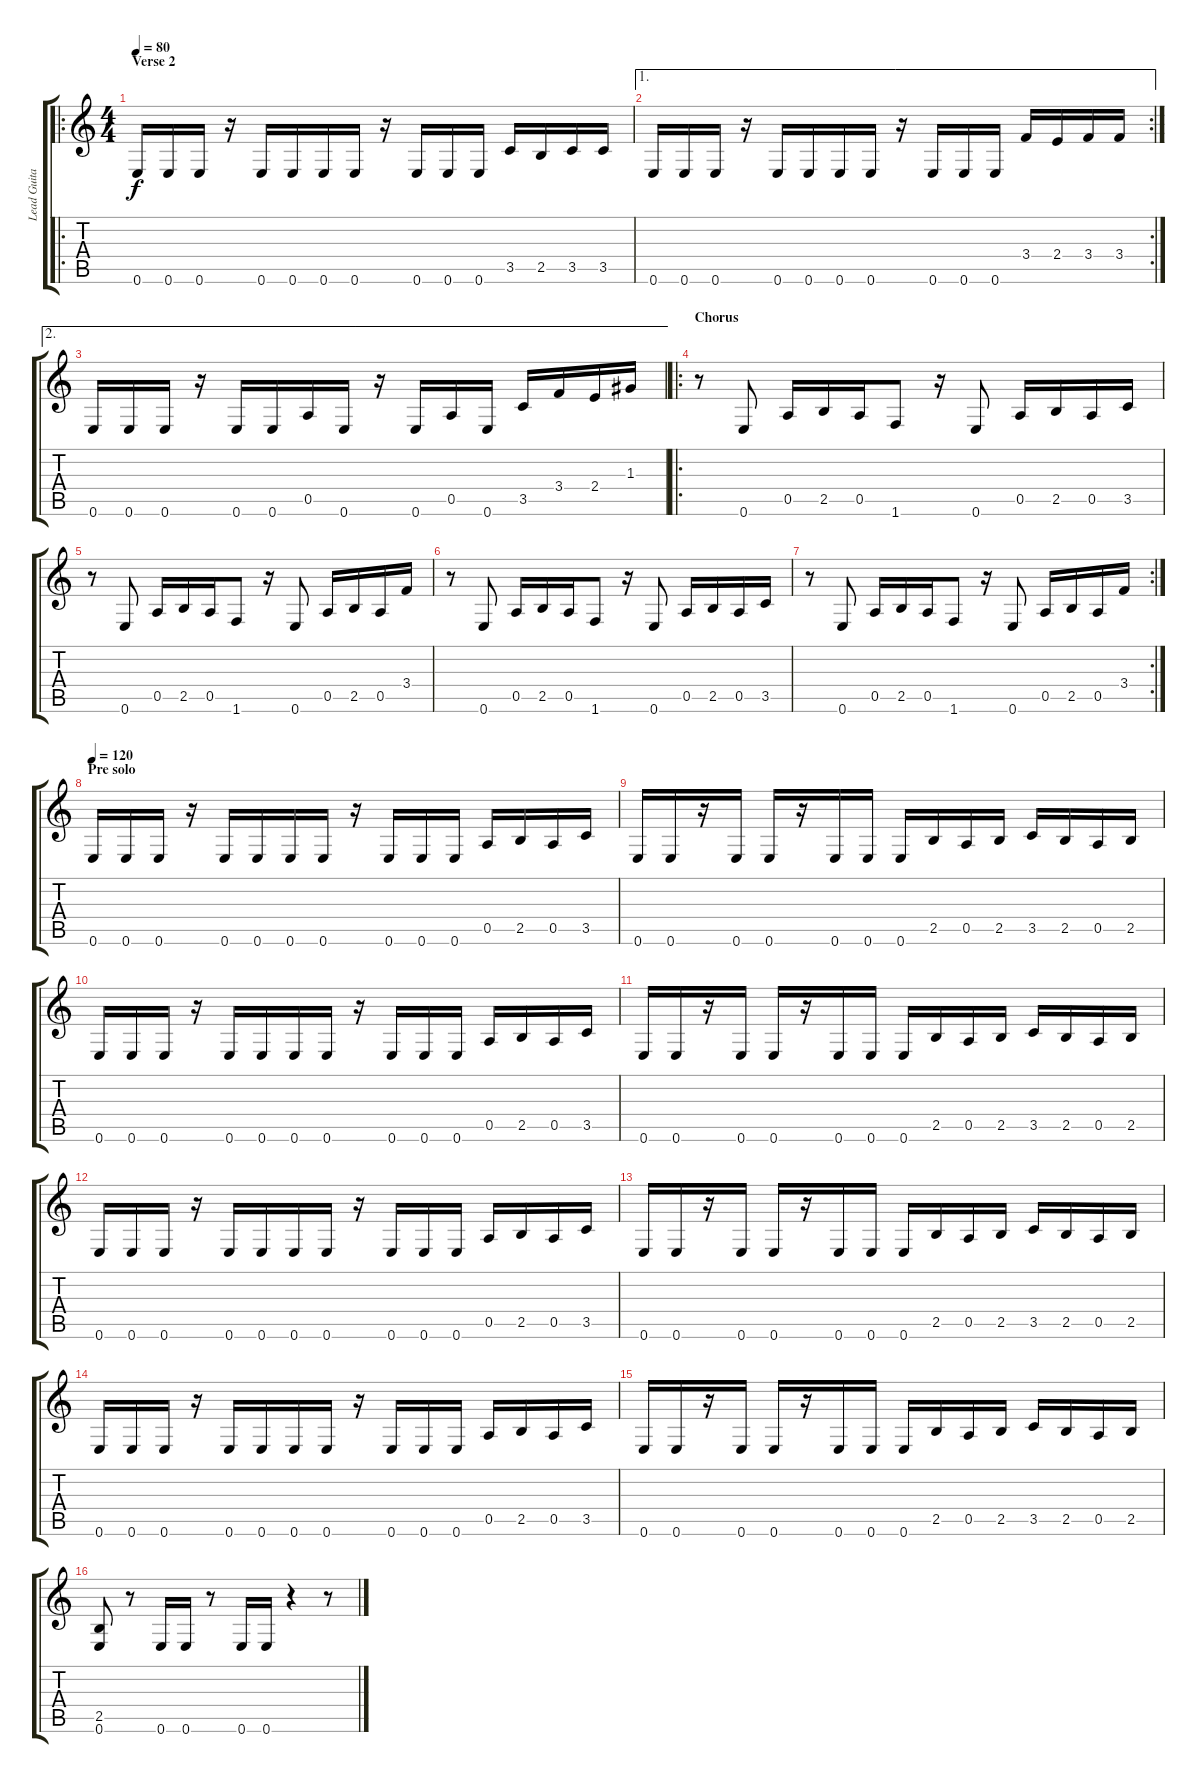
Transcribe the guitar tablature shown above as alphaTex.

\track ("Lead Guitar" "Lead Guita") {instrument distortionguitar}
\staff {score tabs}
\tuning (E4 B3 G3 D3 A2 E2) {hide}
\ro
\ts (4 4)
\section ("" "Verse 2")
\tempo 80
\clef g2
\ks c
0.6.16{dy f volume 14} 0.6.16 0.6.16 r.16 0.6.16 0.6.16 0.6.16 0.6.16 r.16 0.6.16 0.6.16 0.6.16 3.5.16 2.5.16 3.5.16 3.5.16 |
\ae 1
\rc 2
0.6.16 0.6.16 0.6.16 r.16 0.6.16 0.6.16 0.6.16 0.6.16 r.16 0.6.16 0.6.16 0.6.16 3.4.16 2.4.16 3.4.16 3.4.16 |
\ae 2
0.6.16 0.6.16 0.6.16 r.16 0.6.16 0.6.16 0.5.16 0.6.16 r.16 0.6.16 0.5.16 0.6.16 3.5.16 3.4.16 2.4.16 1.3.16 |
\ro
\section ("" "Chorus")
r.8{volume 16} 0.6.8 0.5.16 2.5.16 0.5.16 1.6.8 r.16 0.6.8 0.5.16 2.5.16 0.5.16 3.5.16 |
r.8 0.6.8 0.5.16 2.5.16 0.5.16 1.6.8 r.16 0.6.8 0.5.16 2.5.16 0.5.16 3.4.16 |
r.8 0.6.8 0.5.16 2.5.16 0.5.16 1.6.8 r.16 0.6.8 0.5.16 2.5.16 0.5.16 3.5.16 |
\rc 2
r.8 0.6.8 0.5.16 2.5.16 0.5.16 1.6.8 r.16 0.6.8 0.5.16 2.5.16 0.5.16 3.4.16 |
\section ("" "Pre solo")
\tempo 120
0.6.16 0.6.16 0.6.16 r.16 0.6.16 0.6.16 0.6.16 0.6.16 r.16 0.6.16 0.6.16 0.6.16 0.5.16 2.5.16 0.5.16 3.5.16 |
0.6.16 0.6.16 r.16 0.6.16 0.6.16 r.16 0.6.16 0.6.16 0.6.16 2.5.16 0.5.16 2.5.16 3.5.16 2.5.16 0.5.16 2.5.16 |
0.6.16 0.6.16 0.6.16 r.16 0.6.16 0.6.16 0.6.16 0.6.16 r.16 0.6.16 0.6.16 0.6.16 0.5.16 2.5.16 0.5.16 3.5.16 |
0.6.16 0.6.16 r.16 0.6.16 0.6.16 r.16 0.6.16 0.6.16 0.6.16 2.5.16 0.5.16 2.5.16 3.5.16 2.5.16 0.5.16 2.5.16 |
0.6.16 0.6.16 0.6.16 r.16 0.6.16 0.6.16 0.6.16 0.6.16 r.16 0.6.16 0.6.16 0.6.16 0.5.16 2.5.16 0.5.16 3.5.16 |
0.6.16 0.6.16 r.16 0.6.16 0.6.16 r.16 0.6.16 0.6.16 0.6.16 2.5.16 0.5.16 2.5.16 3.5.16 2.5.16 0.5.16 2.5.16 |
0.6.16 0.6.16 0.6.16 r.16 0.6.16 0.6.16 0.6.16 0.6.16 r.16 0.6.16 0.6.16 0.6.16 0.5.16 2.5.16 0.5.16 3.5.16 |
0.6.16 0.6.16 r.16 0.6.16 0.6.16 r.16 0.6.16 0.6.16 0.6.16 2.5.16 0.5.16 2.5.16 3.5.16 2.5.16 0.5.16 2.5.16 |
(2.5 0.6).8{volume 10} r.8 0.6.16 0.6.16 r.8 0.6.16 0.6.16 r.4 r.8
